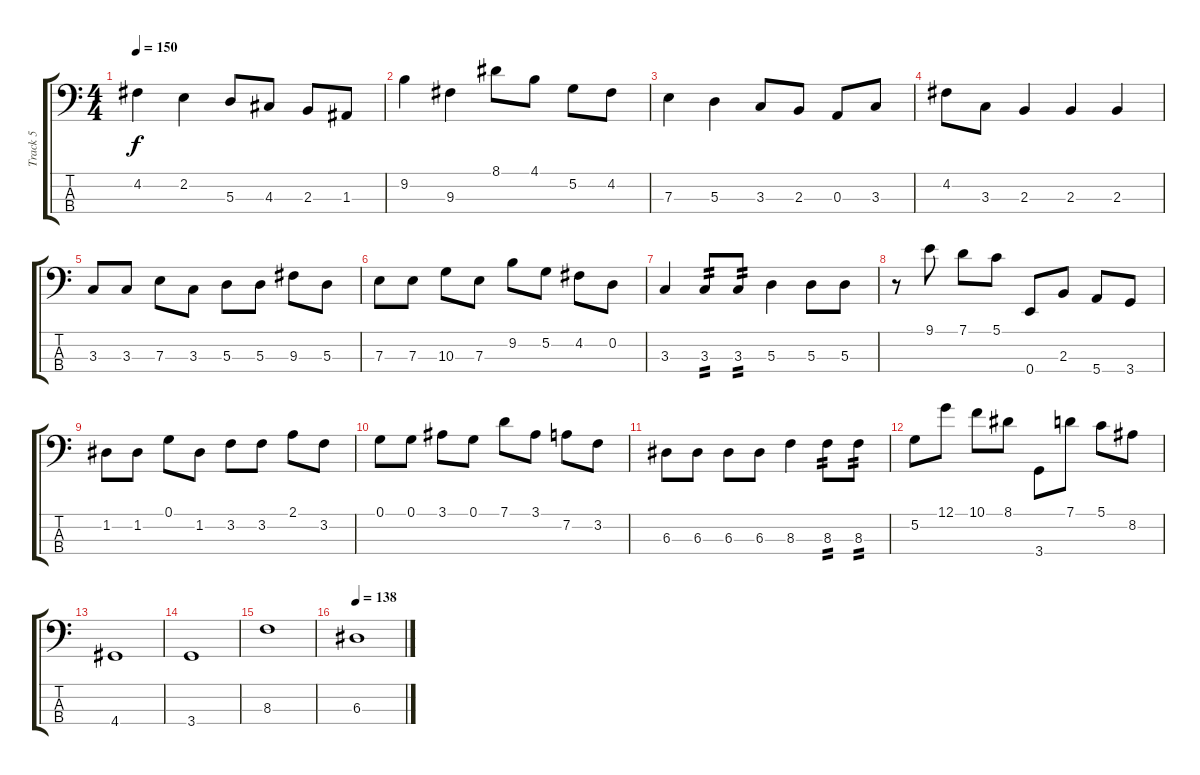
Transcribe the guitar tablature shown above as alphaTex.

\track ("Track 5" "Track 5") {instrument electricbassfinger}
\staff {score tabs}
\tuning (G2 D2 A1 E1) {hide}
\ts (4 4)
\tempo 150
\clef f4
\ks c
4.2.4{dy f} 2.2.4 5.3.8 4.3.8 2.3.8 1.3.8 |
9.2.4 9.3.4 8.1.8 4.1.8 5.2.8 4.2.8 |
7.3.4 5.3.4 3.3.8 2.3.8 0.3.8 3.3.8 |
4.2.8 3.3.8 2.3.4 2.3.4 2.3.4 |
3.3.8 3.3.8 7.3.8 3.3.8 5.3.8 5.3.8 9.3.8 5.3.8 |
7.3.8 7.3.8 10.3.8 7.3.8 9.2.8 5.2.8 4.2.8 0.2.8 |
3.3.4 3.3.8{tp 2} 3.3.8{tp 2} 5.3.4 5.3.8 5.3.8 |
r.8 9.1.8 7.1.8 5.1.8 0.4.8 2.3.8 5.4.8 3.4.8 |
1.2.8 1.2.8 0.1.8 1.2.8 3.2.8 3.2.8 2.1.8 3.2.8 |
0.1.8 0.1.8 3.1.8 0.1.8 7.1.8 3.1.8 7.2.8 3.2.8 |
6.3.8 6.3.8 6.3.8 6.3.8 8.3.4 8.3.8{tp 2} 8.3.8{tp 2} |
5.2.8 12.1.8 10.1.8 8.1.8 3.4.8 7.1.8 5.1.8 8.2.8 |
4.4.1 |
3.4.1 |
8.3.1 |
\tempo 138
6.3.1
